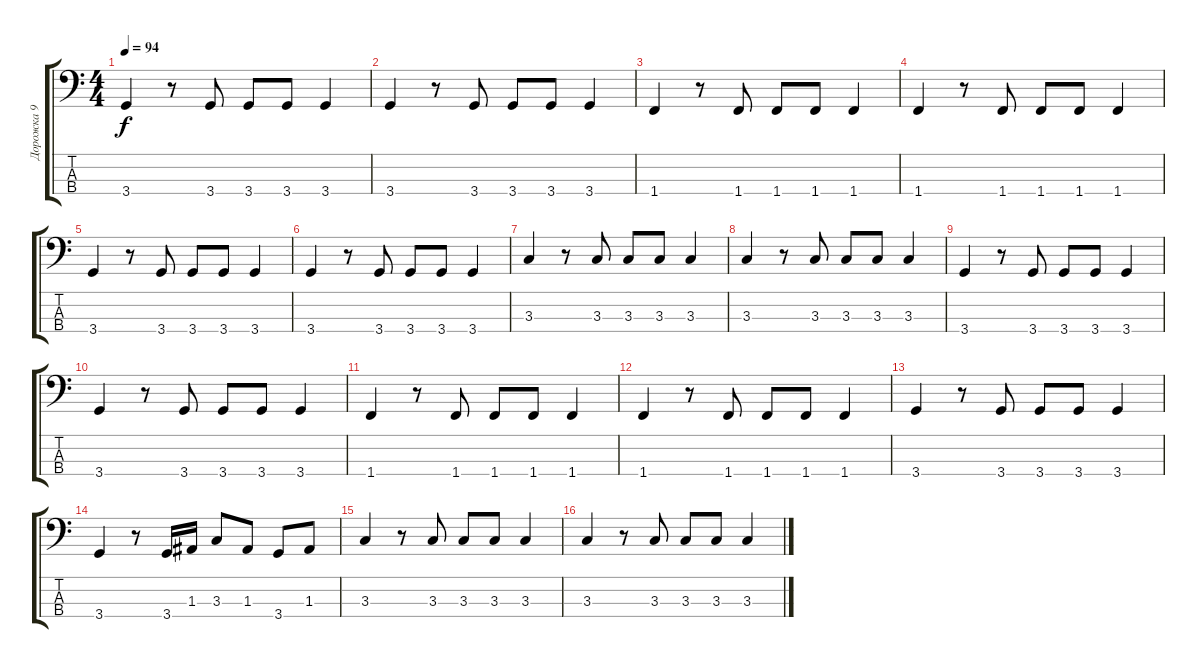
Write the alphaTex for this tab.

\track ("Дорожка 9" "Дорожка 9") {instrument electricbassfinger}
\staff {score tabs}
\tuning (G2 D2 A1 E1) {hide}
\ts (4 4)
\tempo 94
\clef f4
\ks c
3.4.4{dy f} r.8 3.4.8 3.4.8 3.4.8 3.4.4 |
3.4.4 r.8 3.4.8 3.4.8 3.4.8 3.4.4 |
1.4.4 r.8 1.4.8 1.4.8 1.4.8 1.4.4 |
1.4.4 r.8 1.4.8 1.4.8 1.4.8 1.4.4 |
3.4.4 r.8 3.4.8 3.4.8 3.4.8 3.4.4 |
3.4.4 r.8 3.4.8 3.4.8 3.4.8 3.4.4 |
3.3.4 r.8 3.3.8 3.3.8 3.3.8 3.3.4 |
3.3.4 r.8 3.3.8 3.3.8 3.3.8 3.3.4 |
3.4.4 r.8 3.4.8 3.4.8 3.4.8 3.4.4 |
3.4.4 r.8 3.4.8 3.4.8 3.4.8 3.4.4 |
1.4.4 r.8 1.4.8 1.4.8 1.4.8 1.4.4 |
1.4.4 r.8 1.4.8 1.4.8 1.4.8 1.4.4 |
3.4.4 r.8 3.4.8 3.4.8 3.4.8 3.4.4 |
3.4.4 r.8 3.4.16 1.3.16 3.3.8 1.3.8 3.4.8 1.3.8 |
3.3.4 r.8 3.3.8 3.3.8 3.3.8 3.3.4 |
3.3.4 r.8 3.3.8 3.3.8 3.3.8 3.3.4
